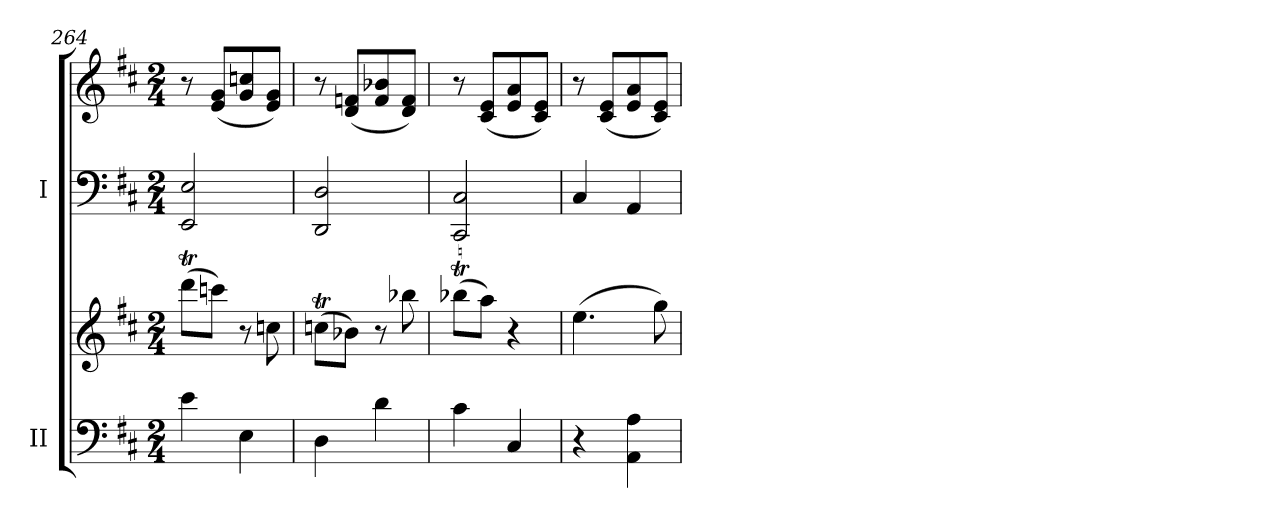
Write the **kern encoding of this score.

**kern	**kern	**kern	**kern
*part2	*part2	*part1	*part1
*staff4	*staff3	*staff2	*staff1
*I"II	*	*I"I	*
*I'II	*	*I'I	*
*clefF4	*clefG2	*clefF4	*clefG2
*k[f#c#]	*k[f#c#]	*k[f#c#]	*k[f#c#]
*M2/4	*M2/4	*M2/4	*M2/4
=264	=264	=264	=264
4e\	(>8dddT\L	2EE/ 2E/	8r
.	8cccn\J)	.	(<8e/ 8g/L
4E\	8r	.	8g/ 8ccn/
.	8ccn\	.	8e/ 8g/J)
=265	=265	=265	=265
4D\	(>8ccnT\L	2DD/ 2D/	8r
.	8b-X\J)	.	(<8d/ 8fn/L
4d\	8r	.	8f/ 8b-X/
.	8bb-X\	.	8d/ 8f/J)
=266	=266	=266	=266
4c#\	(>8bb-XT\L	2CC#/ 2C#/	8r
.	8aa\J)	.	(<8c#/ 8e/L
4C#/	4r	.	8e/ 8a/
.	.	.	8c#/ 8e/J)
=267	=267	=267	=267
4r	(>4.ee\	4C#/	8r
.	.	.	(<8c#/ 8e/L
4AA\ 4A\	.	4AA/	8e/ 8a/
.	8gg\)	.	8c#/ 8e/J)
=	=	=	=
*-	*-	*-	*-
